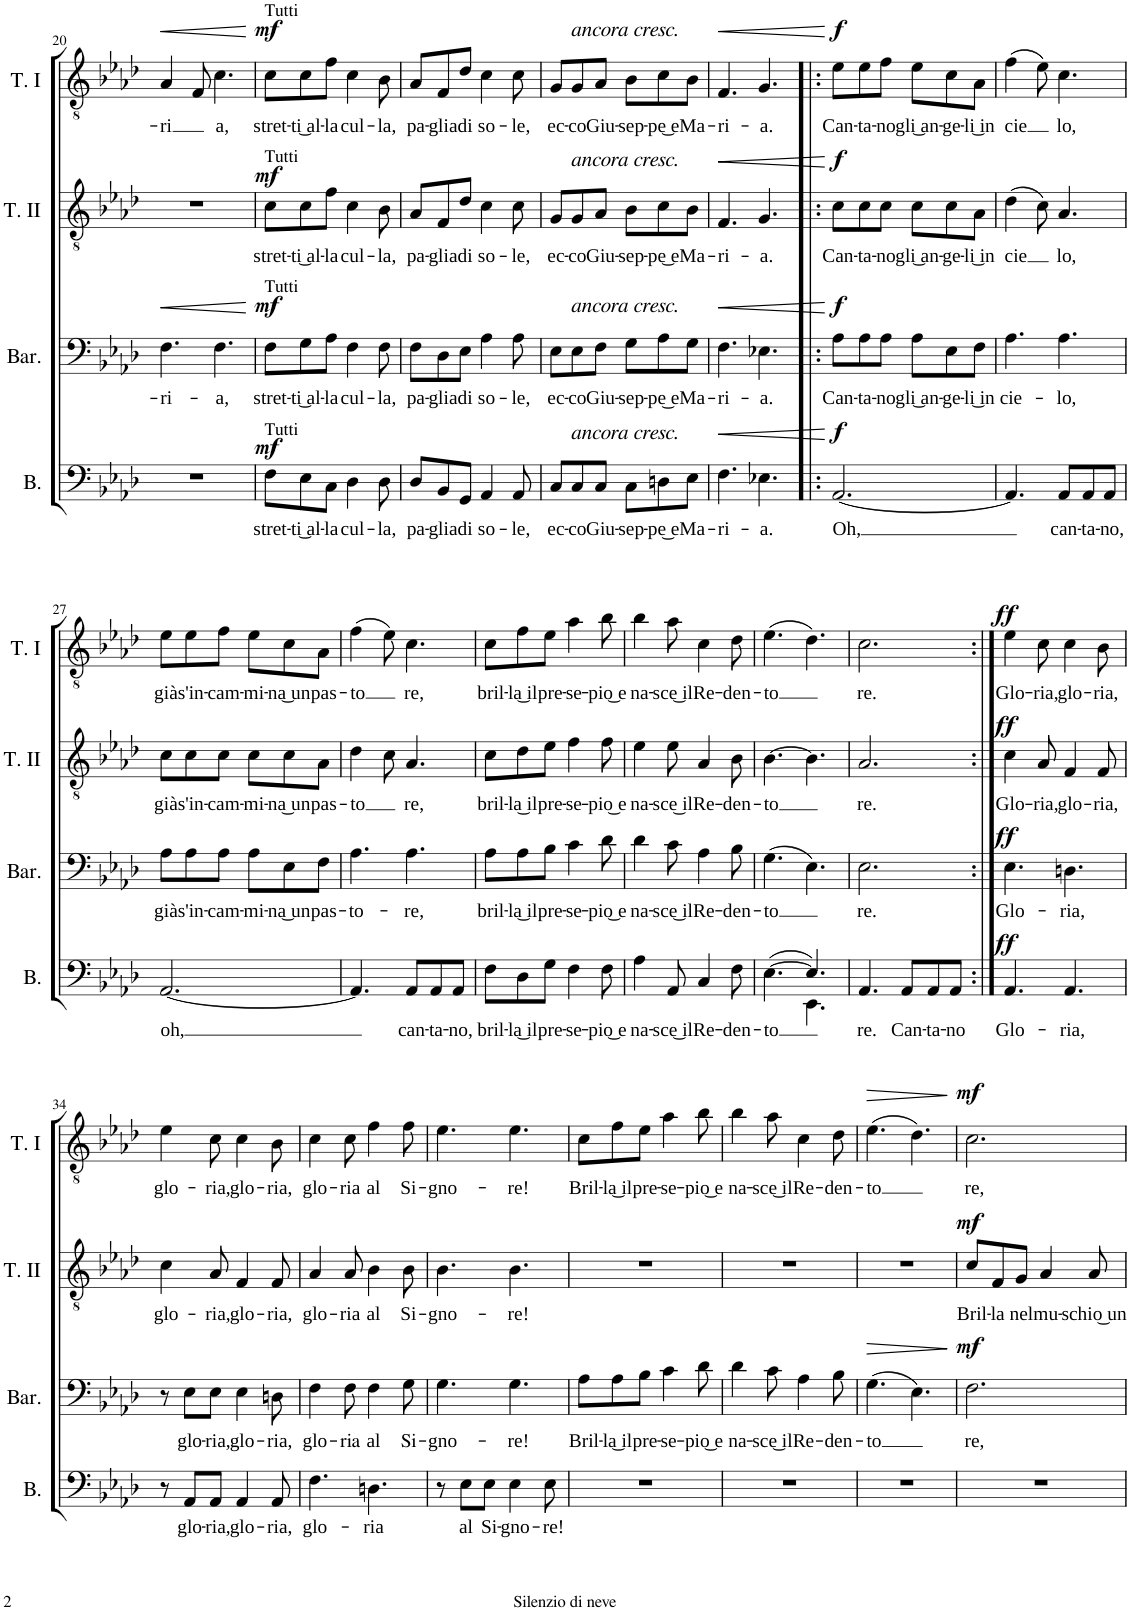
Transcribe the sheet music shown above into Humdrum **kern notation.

**kern	**text	**dynam	**kern	**text	**dynam	**kern	**text	**dynam	**kern	**text	**dynam
*part4	*part4	*part4	*part3	*part3	*part3	*part2	*part2	*part2	*part1	*part1	*part1
*staff4	*staff4	*staff4	*staff3	*staff3	*staff3	*staff2	*staff2	*staff2	*staff1	*staff1	*staff1
*I"Basso	*	*	*I"Baritono	*	*	*I"Tenore II	*	*	*I"Tenore I	*	*
*I'B.	*	*	*I'Bar.	*	*	*I'T. II	*	*	*I'T. I	*	*
!!LO:PB:g=z
*clefF4	*	*	*clefF4	*	*	*clefGv2	*	*	*clefGv2	*	*
*Trd4c7	*	*	*	*	*	*	*	*	*	*	*
*k[b-e-a-d-]	*	*	*k[b-e-a-d-]	*	*	*k[b-e-a-d-]	*	*	*k[b-e-a-d-]	*	*
*M6/8	*	*	*M6/8	*	*	*M6/8	*	*	*M6/8	*	*
=20	=20	=20	=20	=20	=20	=20	=20	=20	=20	=20	=20
!	!	!	!	!LO:LY:b	!LO:HP:b	!	!	!	!	!LO:LY:b	!LO:HP:b
2.r	.	.	4.F\	-ri-	<	2.r	.	.	4A-/	-ri	<
.	.	.	.	.	.	.	.	.	8F/	.	.
!	!	!	!	!LO:LY:b	!	!	!	!	!	!LO:LY:b	!
.	.	.	4.F\	-a,	.	.	.	.	4.c\	a,	.
.	.	.	.	.	[	.	.	.	.	.	[
=21	=21	=21	=21	=21	=21	=21	=21	=21	=21	=21	=21
!	!	!	!	!	!	!	!	!	!LO:TX:a:t=Tutti	!	!
!	!	!	!	!	!	!LO:TX:a:t=Tutti	!	!	!	!	!
!	!	!	!LO:TX:a:t=Tutti	!	!	!	!	!	!	!	!
!LO:TX:a:t=Tutti	!	!	!	!	!	!	!	!	!	!	!
!	!LO:LY:b	!LO:DY:a	!	!LO:LY:b	!LO:DY:a	!	!LO:LY:b	!LO:DY:a	!	!LO:LY:b	!LO:DY:a
8F\L	stret-	mf	8F\L	stret-	mf	8c\L	stret-	mf	8c\L	stret-	mf
!	!LO:LY:b	!	!	!LO:LY:b	!	!	!LO:LY:b	!	!	!LO:LY:b	!
8E-\	-ti͜ al-	.	8G\	-ti͜ al-	.	8c\	-ti͜ al-	.	8c\	-ti͜ al-	.
!	!LO:LY:b	!	!	!LO:LY:b	!	!	!LO:LY:b	!	!	!LO:LY:b	!
8C\J	-la	.	8A-\J	-la	.	8f\J	-la	.	8f\J	-la	.
!	!LO:LY:b	!	!	!LO:LY:b	!	!	!LO:LY:b	!	!	!LO:LY:b	!
4D-\	cul-	.	4F\	cul-	.	4c\	cul-	.	4c\	cul-	.
!	!LO:LY:b	!	!	!LO:LY:b	!	!	!LO:LY:b	!	!	!LO:LY:b	!
8D-\	-la,	.	8F\	-la,	.	8B-\	-la,	.	8B-\	-la,	.
=22	=22	=22	=22	=22	=22	=22	=22	=22	=22	=22	=22
!	!LO:LY:b	!	!	!LO:LY:b	!	!	!LO:LY:b	!	!	!LO:LY:b	!
8D-/L	pa-	.	8F\L	pa-	.	8A-/L	pa-	.	8A-/L	pa-	.
!	!LO:LY:b	!	!	!LO:LY:b	!	!	!LO:LY:b	!	!	!LO:LY:b	!
8BB-/	-glia	.	8D-\	-glia	.	8F/	-glia	.	8F/	-glia	.
!	!LO:LY:b	!	!	!LO:LY:b	!	!	!LO:LY:b	!	!	!LO:LY:b	!
8GG/J	di	.	8E-\J	di	.	8d-/J	di	.	8d-/J	di	.
!	!LO:LY:b	!	!	!LO:LY:b	!	!	!LO:LY:b	!	!	!LO:LY:b	!
4AA-/	so-	.	4A-\	so-	.	4c\	so-	.	4c\	so-	.
!	!LO:LY:b	!	!	!LO:LY:b	!	!	!LO:LY:b	!	!	!LO:LY:b	!
8AA-/	-le,	.	8A-\	-le,	.	8c\	-le,	.	8c\	-le,	.
=23	=23	=23	=23	=23	=23	=23	=23	=23	=23	=23	=23
!	!LO:LY:b	!	!	!LO:LY:b	!	!	!LO:LY:b	!	!	!LO:LY:b	!
8C/L	ec-	.	8E-\L	ec-	.	8G/L	ec-	.	8G/L	ec-	.
!	!	!	!	!	!	!	!	!	!LO:TX:a:i:t=ancora cresc.	!	!
!	!	!	!	!	!	!LO:TX:a:i:t=ancora cresc.	!	!	!	!	!
!	!	!	!LO:TX:a:i:t=ancora cresc.	!	!	!	!	!	!	!	!
!LO:TX:a:i:t=ancora cresc.	!	!	!	!	!	!	!	!	!	!	!
!	!LO:LY:b	!	!	!LO:LY:b	!	!	!LO:LY:b	!	!	!LO:LY:b	!
8C/	-co	.	8E-\	-co	.	8G/	-co	.	8G/	-co	.
!	!LO:LY:b	!	!	!LO:LY:b	!	!	!LO:LY:b	!	!	!LO:LY:b	!
8C/J	Giu-	.	8F\J	Giu-	.	8A-/J	Giu-	.	8A-/J	Giu-	.
!	!LO:LY:b	!	!	!LO:LY:b	!	!	!LO:LY:b	!	!	!LO:LY:b	!
8C\L	-sep-	.	8G\L	-sep-	.	8B-\L	-sep-	.	8B-\L	-sep-	.
!	!LO:LY:b	!	!	!LO:LY:b	!	!	!LO:LY:b	!	!	!LO:LY:b	!
8Dn\	-pe͜ e	.	8A-\	-pe͜ e	.	8c\	-pe͜ e	.	8c\	-pe͜ e	.
!	!LO:LY:b	!	!	!LO:LY:b	!	!	!LO:LY:b	!	!	!LO:LY:b	!
8E-\J	Ma-	.	8G\J	Ma-	.	8B-\J	Ma-	.	8B-\J	Ma-	.
=24	=24	=24	=24	=24	=24	=24	=24	=24	=24	=24	=24
!	!LO:LY:b	!LO:HP:b	!	!LO:LY:b	!LO:HP:b	!	!LO:LY:b	!LO:HP:b	!	!LO:LY:b	!LO:HP:b
4.F\	-ri-	<	4.F\	-ri-	<	4.F/	-ri-	<	4.F/	-ri-	<
!	!LO:LY:b	!	!	!LO:LY:b	!	!	!LO:LY:b	!	!	!LO:LY:b	!
4.E-X\	-a.	.	4.E-X\	-a.	.	4.G/	-a.	.	4.G/	-a.	.
.	.	[	.	.	[	.	.	[	.	.	[
=25!|:	=25!|:	=25!|:	=25!|:	=25!|:	=25!|:	=25!|:	=25!|:	=25!|:	=25!|:	=25!|:	=25!|:
!	!LO:LY:b	!LO:DY:a	!	!LO:LY:b	!LO:DY:a	!	!LO:LY:b	!LO:DY:a	!	!LO:LY:b	!LO:DY:a
[2.AA-/	Oh,	f	8A-\L	Can-	f	8c\L	Can-	f	8e-\L	Can-	f
!	!	!	!	!LO:LY:b	!	!	!LO:LY:b	!	!	!LO:LY:b	!
.	.	.	8A-\	-ta-	.	8c\	-ta-	.	8e-\	-ta-	.
!	!	!	!	!LO:LY:b	!	!	!LO:LY:b	!	!	!LO:LY:b	!
.	.	.	8A-\J	-no	.	8c\J	-no	.	8f\J	-no	.
!	!	!	!	!LO:LY:b	!	!	!LO:LY:b	!	!	!LO:LY:b	!
.	.	.	8A-\L	gli͜ an-	.	8c\L	gli͜ an-	.	8e-\L	gli͜ an-	.
!	!	!	!	!LO:LY:b	!	!	!LO:LY:b	!	!	!LO:LY:b	!
.	.	.	8E-\	-ge-	.	8c\	-ge-	.	8c\	-ge-	.
!	!	!	!	!LO:LY:b	!	!	!LO:LY:b	!	!	!LO:LY:b	!
.	.	.	8F\J	-li͜ in	.	8A-\J	-li͜ in	.	8A-\J	-li͜ in	.
=26	=26	=26	=26	=26	=26	=26	=26	=26	=26	=26	=26
!	!	!	!	!LO:LY:b	!	!	!LO:LY:b	!	!	!LO:LY:b	!
4.AA-/]	.	.	4.A-\	cie-	.	(4d-\	-cie	.	(4f\	-cie	.
.	.	.	.	.	.	8c\)	.	.	8e-\)	.	.
!	!LO:LY:b	!	!	!LO:LY:b	!	!	!LO:LY:b	!	!	!LO:LY:b	!
8AA-/L	can-	.	4.A-\	lo,	.	4.A-/	lo,	.	4.c\	lo,	.
!	!LO:LY:b	!	!	!	!	!	!	!	!	!	!
8AA-/	-ta-	.	.	.	.	.	.	.	.	.	.
!	!LO:LY:b	!	!	!	!	!	!	!	!	!	!
8AA-/J	-no,	.	.	.	.	.	.	.	.	.	.
!!LO:LB:g=z
=27	=27	=27	=27	=27	=27	=27	=27	=27	=27	=27	=27
!	!LO:LY:b	!	!	!LO:LY:b	!	!	!LO:LY:b	!	!	!LO:LY:b	!
[2.AA-/	oh,	.	8A-\L	già	.	8c\L	già	.	8e-\L	già	.
!	!	!	!	!LO:LY:b	!	!	!LO:LY:b	!	!	!LO:LY:b	!
.	.	.	8A-\	s'in-	.	8c\	s'in-	.	8e-\	s'in-	.
!	!	!	!	!LO:LY:b	!	!	!LO:LY:b	!	!	!LO:LY:b	!
.	.	.	8A-\J	-cam-	.	8c\J	-cam-	.	8f\J	-cam-	.
!	!	!	!	!LO:LY:b	!	!	!LO:LY:b	!	!	!LO:LY:b	!
.	.	.	8A-\L	-mi-	.	8c\L	-mi-	.	8e-\L	-mi-	.
!	!	!	!	!LO:LY:b	!	!	!LO:LY:b	!	!	!LO:LY:b	!
.	.	.	8E-\	-na͜ un	.	8c\	-na͜ un	.	8c\	-na͜ un	.
!	!	!	!	!LO:LY:b	!	!	!LO:LY:b	!	!	!LO:LY:b	!
.	.	.	8F\J	pas-	.	8A-\J	pas-	.	8A-\J	pas-	.
=28	=28	=28	=28	=28	=28	=28	=28	=28	=28	=28	=28
!	!	!	!	!LO:LY:b	!	!	!LO:LY:b	!	!	!LO:LY:b	!
4.AA-/]	.	.	4.A-\	-to-	.	4d-\	-to	.	(4f\	-to	.
.	.	.	.	.	.	8c\	.	.	8e-\)	.	.
!	!LO:LY:b	!	!	!LO:LY:b	!	!	!LO:LY:b	!	!	!LO:LY:b	!
8AA-/L	can-	.	4.A-\	-re,	.	4.A-/	re,	.	4.c\	re,	.
!	!LO:LY:b	!	!	!	!	!	!	!	!	!	!
8AA-/	-ta-	.	.	.	.	.	.	.	.	.	.
!	!LO:LY:b	!	!	!	!	!	!	!	!	!	!
8AA-/J	-no,	.	.	.	.	.	.	.	.	.	.
=29	=29	=29	=29	=29	=29	=29	=29	=29	=29	=29	=29
!	!LO:LY:b	!	!	!LO:LY:b	!	!	!LO:LY:b	!	!	!LO:LY:b	!
8F\L	bril-	.	8A-\L	bril-	.	8c\L	bril-	.	8c\L	bril-	.
!	!LO:LY:b	!	!	!LO:LY:b	!	!	!LO:LY:b	!	!	!LO:LY:b	!
8D-\	-la͜ il	.	8A-\	-la͜ il	.	8d-\	-la͜ il	.	8f\	-la͜ il	.
!	!LO:LY:b	!	!	!LO:LY:b	!	!	!LO:LY:b	!	!	!LO:LY:b	!
8G\J	pre-	.	8B-\J	pre-	.	8e-\J	pre-	.	8e-\J	pre-	.
!	!LO:LY:b	!	!	!LO:LY:b	!	!	!LO:LY:b	!	!	!LO:LY:b	!
4F\	-se-	.	4c\	-se-	.	4f\	-se-	.	4a-\	-se-	.
!	!LO:LY:b	!	!	!LO:LY:b	!	!	!LO:LY:b	!	!	!LO:LY:b	!
8F\	-pio͜ e	.	8d-\	-pio͜ e	.	8f\	-pio͜ e	.	8b-\	-pio͜ e	.
=30	=30	=30	=30	=30	=30	=30	=30	=30	=30	=30	=30
!	!LO:LY:b	!	!	!LO:LY:b	!	!	!LO:LY:b	!	!	!LO:LY:b	!
4A-\	na-	.	4d-\	na-	.	4e-\	na-	.	4b-\	na-	.
!	!LO:LY:b	!	!	!LO:LY:b	!	!	!LO:LY:b	!	!	!LO:LY:b	!
8AA-/	-sce͜ il	.	8c\	-sce͜ il	.	8e-\	-sce͜ il	.	8a-\	-sce͜ il	.
!	!LO:LY:b	!	!	!LO:LY:b	!	!	!LO:LY:b	!	!	!LO:LY:b	!
4C/	Re-	.	4A-\	Re-	.	4A-/	Re-	.	4c\	Re-	.
!	!LO:LY:b	!	!	!LO:LY:b	!	!	!LO:LY:b	!	!	!LO:LY:b	!
8F\	-den-	.	8B-\	-den-	.	8B-\	-den-	.	8d-\	-den-	.
=31	=31	=31	=31	=31	=31	=31	=31	=31	=31	=31	=31
!	!LO:LY:b	!	!	!LO:LY:b	!	!	!LO:LY:b	!	!	!LO:LY:b	!
*^	*	*	*	*	*	*	*	*	*	*	*
([4.E-\	4.ryy	-to	.	(4.G\	-to	.	[4.B-\	-to	.	(4.e-\	-to	.
4.E-/])	4.EE-\	.	.	4.E-\)	.	.	4.B-\]	.	.	4.d-\)	.	.
=32	=32	=32	=32	=32	=32	=32	=32	=32	=32	=32	=32	=32
!	!	!LO:LY:b	!	!	!LO:LY:b	!	!	!LO:LY:b	!	!	!LO:LY:b	!
*v	*v	*	*	*	*	*	*	*	*	*	*	*
4.AA-/	re.	.	2.E-\	re.	.	2.A-/	re.	.	2.c\	re.	.
!	!LO:LY:b	!	!	!	!	!	!	!	!	!	!
8AA-/L	Can-	.	.	.	.	.	.	.	.	.	.
!	!LO:LY:b	!	!	!	!	!	!	!	!	!	!
8AA-/	-ta-	.	.	.	.	.	.	.	.	.	.
!	!LO:LY:b	!	!	!	!	!	!	!	!	!	!
8AA-/J	-no	.	.	.	.	.	.	.	.	.	.
=33:|!	=33:|!	=33:|!	=33:|!	=33:|!	=33:|!	=33:|!	=33:|!	=33:|!	=33:|!	=33:|!	=33:|!
!	!LO:LY:b	!LO:DY:a	!	!LO:LY:b	!LO:DY:a	!	!LO:LY:b	!LO:DY:a	!	!LO:LY:b	!LO:DY:a
4.AA-/	Glo-	ff	4.E-\	Glo-	ff	4c\	Glo-	ff	4e-\	Glo-	ff
!	!	!	!	!	!	!	!LO:LY:b	!	!	!LO:LY:b	!
.	.	.	.	.	.	8A-/	-ria,	.	8c\	-ria,	.
!	!LO:LY:b	!	!	!LO:LY:b	!	!	!LO:LY:b	!	!	!LO:LY:b	!
4.AA-/	-ria,	.	4.Dn\	-ria,	.	4F/	glo-	.	4c\	glo-	.
!	!	!	!	!	!	!	!LO:LY:b	!	!	!LO:LY:b	!
.	.	.	.	.	.	8F/	-ria,	.	8B-\	-ria,	.
!!LO:LB:g=z
=34	=34	=34	=34	=34	=34	=34	=34	=34	=34	=34	=34
!	!	!	!	!	!	!	!LO:LY:b	!	!	!LO:LY:b	!
8r	.	.	8r	.	.	4c\	glo-	.	4e-\	glo-	.
!	!LO:LY:b	!	!	!LO:LY:b	!	!	!	!	!	!	!
8AA-/L	glo-	.	8E-\L	glo-	.	.	.	.	.	.	.
!	!LO:LY:b	!	!	!LO:LY:b	!	!	!LO:LY:b	!	!	!LO:LY:b	!
8AA-/J	-ria,	.	8E-\J	-ria,	.	8A-/	-ria,	.	8c\	-ria,	.
!	!LO:LY:b	!	!	!LO:LY:b	!	!	!LO:LY:b	!	!	!LO:LY:b	!
4AA-/	glo-	.	4E-\	glo-	.	4F/	glo-	.	4c\	glo-	.
!	!LO:LY:b	!	!	!LO:LY:b	!	!	!LO:LY:b	!	!	!LO:LY:b	!
8AA-/	-ria,	.	8Dn\	-ria,	.	8F/	-ria,	.	8B-\	-ria,	.
=35	=35	=35	=35	=35	=35	=35	=35	=35	=35	=35	=35
!	!LO:LY:b	!	!	!LO:LY:b	!	!	!LO:LY:b	!	!	!LO:LY:b	!
4.F\	glo-	.	4F\	glo-	.	4A-/	glo-	.	4c\	glo-	.
!	!	!	!	!LO:LY:b	!	!	!LO:LY:b	!	!	!LO:LY:b	!
.	.	.	8F\	-ria	.	8A-/	-ria	.	8c\	-ria	.
!	!LO:LY:b	!	!	!LO:LY:b	!	!	!LO:LY:b	!	!	!LO:LY:b	!
4.Dn\	-ria	.	4F\	al	.	4B-\	al	.	4f\	al	.
!	!	!	!	!LO:LY:b	!	!	!LO:LY:b	!	!	!LO:LY:b	!
.	.	.	8G\	Si-	.	8B-\	Si-	.	8f\	Si-	.
=36	=36	=36	=36	=36	=36	=36	=36	=36	=36	=36	=36
!	!	!	!	!LO:LY:b	!	!	!LO:LY:b	!	!	!LO:LY:b	!
8r	.	.	4.G\	-gno-	.	4.B-\	-gno-	.	4.e-\	-gno-	.
!	!LO:LY:b	!	!	!	!	!	!	!	!	!	!
8E-\L	al	.	.	.	.	.	.	.	.	.	.
!	!LO:LY:b	!	!	!	!	!	!	!	!	!	!
8E-\J	Si-	.	.	.	.	.	.	.	.	.	.
!	!LO:LY:b	!	!	!LO:LY:b	!	!	!LO:LY:b	!	!	!LO:LY:b	!
4E-\	-gno-	.	4.G\	-re!	.	4.B-\	-re!	.	4.e-\	-re!	.
!	!LO:LY:b	!	!	!	!	!	!	!	!	!	!
8E-\	-re!	.	.	.	.	.	.	.	.	.	.
=37	=37	=37	=37	=37	=37	=37	=37	=37	=37	=37	=37
!	!	!	!	!LO:LY:b	!	!	!	!	!	!LO:LY:b	!
2.r	.	.	8A-\L	Bril-	.	2.r	.	.	8c\L	Bril-	.
!	!	!	!	!LO:LY:b	!	!	!	!	!	!LO:LY:b	!
.	.	.	8A-\	-la͜ il	.	.	.	.	8f\	-la͜ il	.
!	!	!	!	!LO:LY:b	!	!	!	!	!	!LO:LY:b	!
.	.	.	8B-\J	pre-	.	.	.	.	8e-\J	pre-	.
!	!	!	!	!LO:LY:b	!	!	!	!	!	!LO:LY:b	!
.	.	.	4c\	-se-	.	.	.	.	4a-\	-se-	.
!	!	!	!	!LO:LY:b	!	!	!	!	!	!LO:LY:b	!
.	.	.	8d-\	-pio͜ e	.	.	.	.	8b-\	-pio͜ e	.
=38	=38	=38	=38	=38	=38	=38	=38	=38	=38	=38	=38
!	!	!	!	!LO:LY:b	!	!	!	!	!	!LO:LY:b	!
2.r	.	.	4d-\	na-	.	2.r	.	.	4b-\	na-	.
!	!	!	!	!LO:LY:b	!	!	!	!	!	!LO:LY:b	!
.	.	.	8c\	-sce͜ il	.	.	.	.	8a-\	-sce͜ il	.
!	!	!	!	!LO:LY:b	!	!	!	!	!	!LO:LY:b	!
.	.	.	4A-\	Re-	.	.	.	.	4c\	Re-	.
!	!	!	!	!LO:LY:b	!	!	!	!	!	!LO:LY:b	!
.	.	.	8B-\	-den-	.	.	.	.	8d-\	-den-	.
=39	=39	=39	=39	=39	=39	=39	=39	=39	=39	=39	=39
!	!	!	!	!LO:LY:b	!LO:HP:b	!	!	!	!	!LO:LY:b	!LO:HP:b
2.r	.	.	(4.G\	-to	>	2.r	.	.	(4.e-\	-to	>
.	.	.	4.E-\)	.	.	.	.	.	4.d-\)	.	.
.	.	.	.	.	]	.	.	.	.	.	]
=40	=40	=40	=40	=40	=40	=40	=40	=40	=40	=40	=40
!	!	!	!	!LO:LY:b	!LO:DY:a	!	!LO:LY:b	!LO:DY:a	!	!LO:LY:b	!LO:DY:a
2.r	.	.	2.F\	re,	mf	8c/L	Bril-	mf	2.c\	re,	mf
!	!	!	!	!	!	!	!LO:LY:b	!	!	!	!
.	.	.	.	.	.	8F/	-la	.	.	.	.
!	!	!	!	!	!	!	!LO:LY:b	!	!	!	!
.	.	.	.	.	.	8G/J	nel	.	.	.	.
!	!	!	!	!	!	!	!LO:LY:b	!	!	!	!
.	.	.	.	.	.	4A-/	mu-	.	.	.	.
!	!	!	!	!	!	!	!LO:LY:b	!	!	!	!
.	.	.	.	.	.	8A-/	-schio͜ un	.	.	.	.
=	=	=	=	=	=	=	=	=	=	=	=
*-	*-	*-	*-	*-	*-	*-	*-	*-	*-	*-	*-
